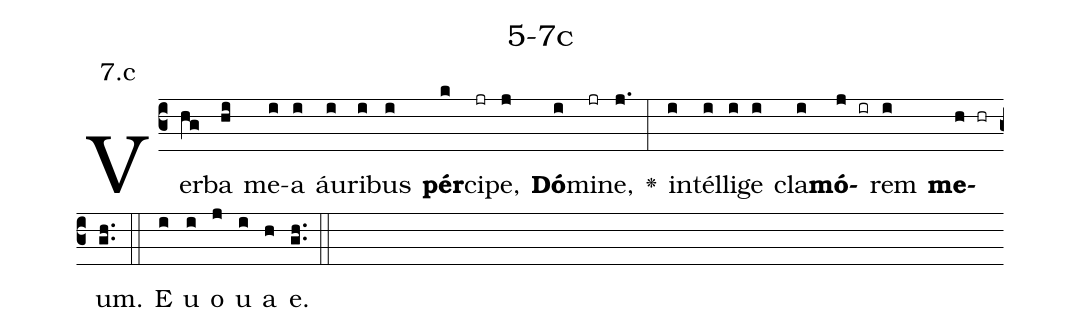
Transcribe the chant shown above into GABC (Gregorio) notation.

name: 5-7c;
annotation: 7.c;
%%
(c3)Ver(hg)ba(hi) me(i)a(i) áu(i)ri(i)bus(i) <b>pér</b>(k)ci(jr)pe,(j) <b>Dó</b>(i)mi(jr)ne,(j.) <v>\greheightstar</v>(:) in(i)tél(i)li(i)ge(i) cla(i)<b>mó</b>(j ir)rem(i) <b>me</b>(h hr)um.(gh..) (::) E(i) u(i) o(j) u(i) a(h) e.(gh..) (::)
